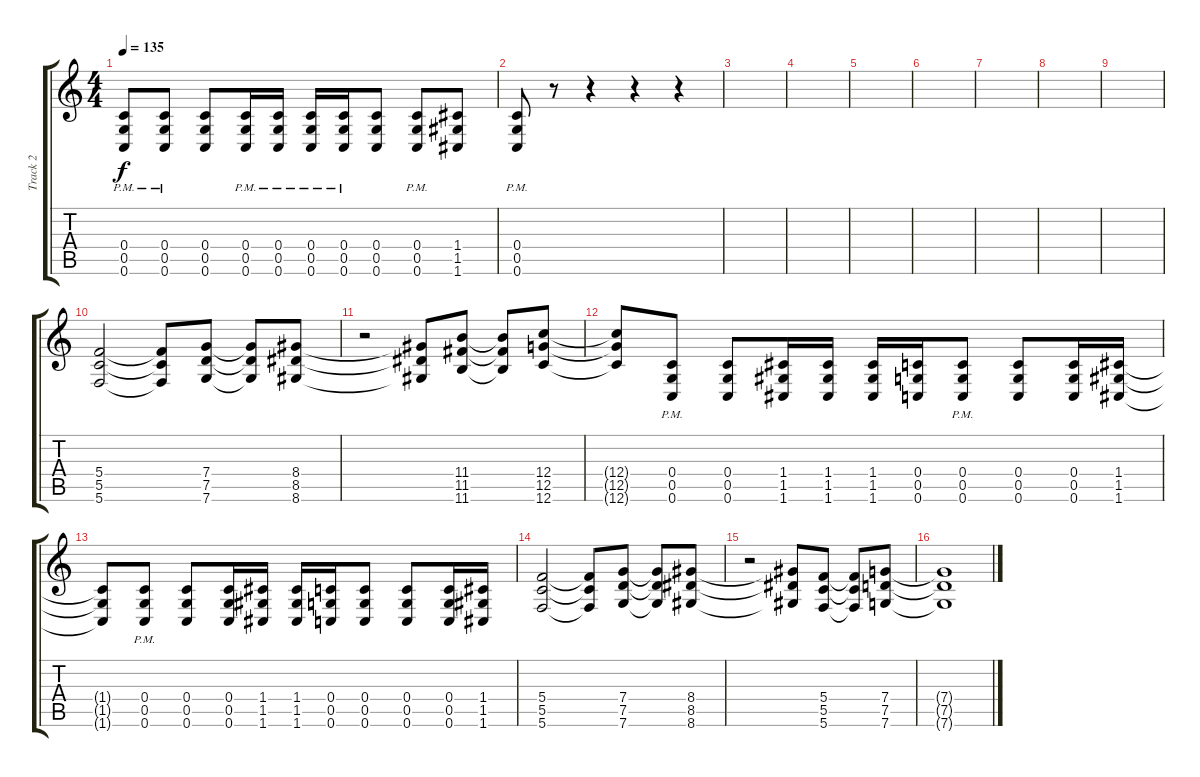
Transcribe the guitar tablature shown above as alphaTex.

\track ("Track 2" "Track 2") {instrument distortionguitar}
\staff {score tabs}
\tuning (D4 A3 F3 C3 G2 C2) {hide}
\ts (4 4)
\tempo 135
\clef g2
\ks c
(0.4 0.5{pm} 0.6).8{dy f} (0.4 0.5{pm} 0.6).8 (0.4 0.5 0.6).8 (0.4 0.5 0.6{pm}).16 (0.4 0.5 0.6{pm}).16 (0.4 0.5 0.6{pm}).16 (0.4 0.5 0.6{pm}).16 (0.4 0.5 0.6).8 (0.4 0.5{pm} 0.6).8 (1.4 1.5 1.6).8 |
(0.4 0.5{pm} 0.6).8 r.8 r.4 r.4 r.4 |
|
|
|
|
|
|
|
(5.4 5.5 5.6).2 (5.4{t} 5.5{t} 5.6{t}).8 (7.4 7.5 7.6).8 (7.4{t} 7.5{t} 7.6{t}).8 (8.4 8.5 8.6).8 |
r.2 (8.4{t} 8.5{t} 8.6{t}).8 (11.4 11.5 11.6).8 (11.4{t} 11.5{t} 11.6{t}).8 (12.4 12.5 12.6).8 |
(12.4{t} 12.5{t} 12.6{t}).8 (0.4 0.5{pm} 0.6).8 (0.4 0.5 0.6).8 (1.4 1.5 1.6).16 (1.4 1.5 1.6).16 (1.4 1.5 1.6).16 (0.4 0.5 0.6).16 (0.4{pm} 0.5{pm} 0.6{pm}).8 (0.4 0.5 0.6).8 (0.4 0.5 0.6).16 (1.4 1.5 1.6).16 |
(1.4{t} 1.5{t} 1.6{t}).8 (0.4 0.5{pm} 0.6).8 (0.4 0.5 0.6).8 (0.4 0.5 0.6).16 (1.4 1.5 1.6).16 (1.4 1.5 1.6).16 (0.4 0.5 0.6).16 (0.4 0.5 0.6).8 (0.4 0.5 0.6).8 (0.4 0.5 0.6).16 (1.4 1.5 1.6).16 |
(5.4 5.5 5.6).2 (5.4{t} 5.5{t} 5.6{t}).8 (7.4 7.5 7.6).8 (7.4{t} 7.5{t} 7.6{t}).8 (8.4 8.5 8.6).8 |
r.2 (8.4{t} 8.5{t} 8.6{t}).8 (5.4 5.5 5.6).8 (5.4{t} 5.5{t} 5.6{t}).8 (7.4 7.5 7.6).8 |
(7.4{t} 7.5{t} 7.6{t}).1
